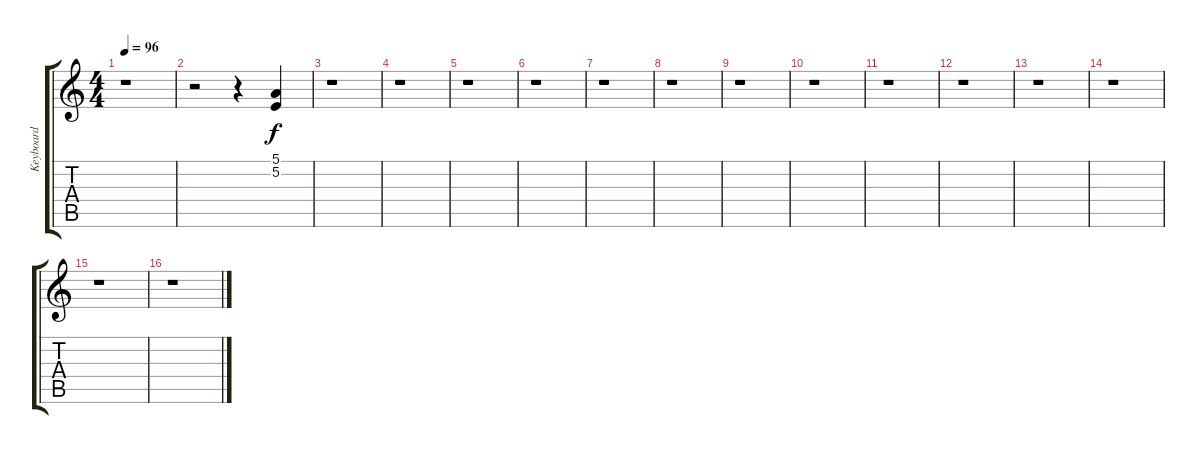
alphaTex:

\track ("Keyboard" "Keyboard") {instrument reedorgan}
\staff {score tabs}
\tuning (E4 B3 G3 D3 A2 E2) {hide}
\ts (4 4)
\tempo 96
\clef g2
\ks c
r.1{dy f} |
r.2 r.4 (5.1 5.2).4 |
r.1 |
r.1 |
r.1 |
r.1 |
r.1 |
r.1 |
r.1 |
r.1 |
r.1 |
r.1 |
r.1 |
r.1 |
r.1 |
r.1
